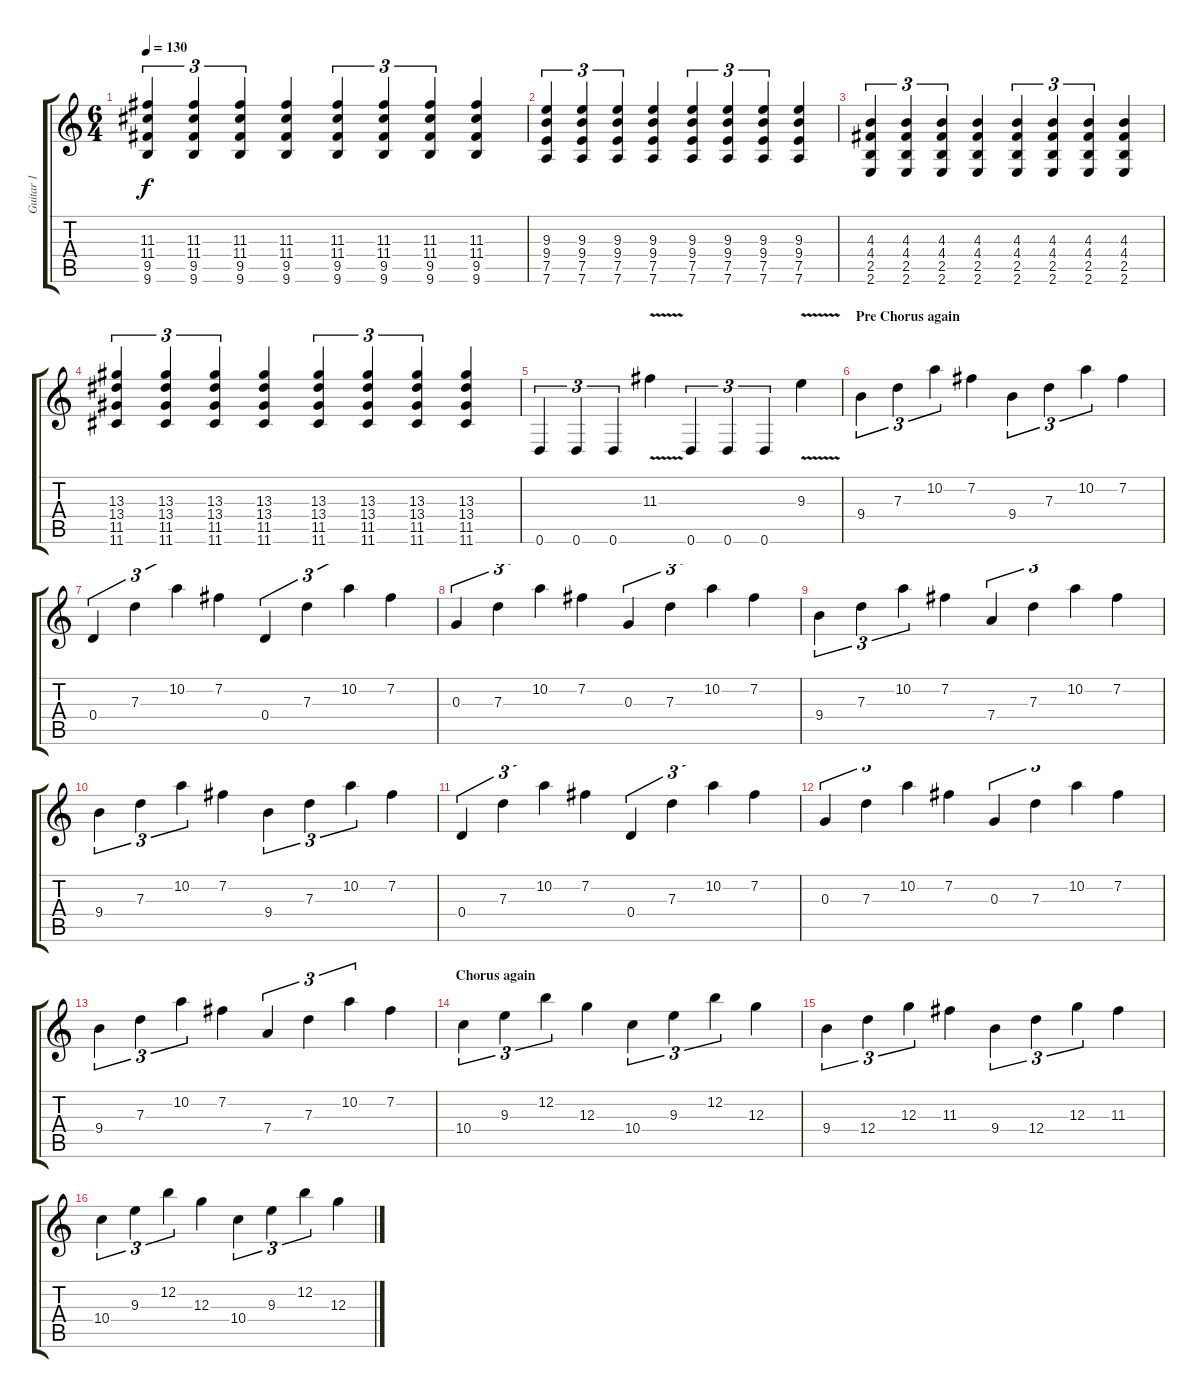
\track ("Guitar 1" "Guitar 1") {instrument distortionguitar}
\staff {score tabs}
\tuning (E4 B3 G3 D3 A2 D2) {hide}
\ts (6 4)
\tempo 130
\clef g2
\ks c
(11.3 11.4 9.5 9.6).4{tu (3 2) dy f} (11.3 11.4 9.5 9.6).4{tu (3 2)} (11.3 11.4 9.5 9.6).4{tu (3 2)} (11.3 11.4 9.5 9.6).4 (11.3 11.4 9.5 9.6).4{tu (3 2)} (11.3 11.4 9.5 9.6).4{tu (3 2)} (11.3 11.4 9.5 9.6).4{tu (3 2)} (11.3 11.4 9.5 9.6).4 |
(9.3 9.4 7.5 7.6).4{tu (3 2)} (9.3 9.4 7.5 7.6).4{tu (3 2)} (9.3 9.4 7.5 7.6).4{tu (3 2)} (9.3 9.4 7.5 7.6).4 (9.3 9.4 7.5 7.6).4{tu (3 2)} (9.3 9.4 7.5 7.6).4{tu (3 2)} (9.3 9.4 7.5 7.6).4{tu (3 2)} (9.3 9.4 7.5 7.6).4 |
(4.3 4.4 2.5 2.6).4{tu (3 2)} (4.3 4.4 2.5 2.6).4{tu (3 2)} (4.3 4.4 2.5 2.6).4{tu (3 2)} (4.3 4.4 2.5 2.6).4 (4.3 4.4 2.5 2.6).4{tu (3 2)} (4.3 4.4 2.5 2.6).4{tu (3 2)} (4.3 4.4 2.5 2.6).4{tu (3 2)} (4.3 4.4 2.5 2.6).4 |
(13.3 13.4 11.5 11.6).4{tu (3 2)} (13.3 13.4 11.5 11.6).4{tu (3 2)} (13.3 13.4 11.5 11.6).4{tu (3 2)} (13.3 13.4 11.5 11.6).4 (13.3 13.4 11.5 11.6).4{tu (3 2)} (13.3 13.4 11.5 11.6).4{tu (3 2)} (13.3 13.4 11.5 11.6).4{tu (3 2)} (13.3 13.4 11.5 11.6).4 |
0.6.4{tu (3 2)} 0.6.4{tu (3 2)} 0.6.4{tu (3 2)} 11.3{v}.4 0.6.4{tu (3 2)} 0.6.4{tu (3 2)} 0.6.4{tu (3 2)} 9.3{v}.4 |
\section ("" "Pre Chorus again")
9.4.4{tu (3 2)} 7.3.4{tu (3 2)} 10.2.4{tu (3 2)} 7.2.4 9.4.4{tu (3 2)} 7.3.4{tu (3 2)} 10.2.4{tu (3 2)} 7.2.4 |
0.4.4{tu (3 2)} 7.3.4{tu (3 2)} 10.2.4{tu (3 2)} 7.2.4 0.4.4{tu (3 2)} 7.3.4{tu (3 2)} 10.2.4{tu (3 2)} 7.2.4 |
0.3.4{tu (3 2)} 7.3.4{tu (3 2)} 10.2.4{tu (3 2)} 7.2.4 0.3.4{tu (3 2)} 7.3.4{tu (3 2)} 10.2.4{tu (3 2)} 7.2.4 |
9.4.4{tu (3 2)} 7.3.4{tu (3 2)} 10.2.4{tu (3 2)} 7.2.4 7.4.4{tu (3 2)} 7.3.4{tu (3 2)} 10.2.4{tu (3 2)} 7.2.4 |
9.4.4{tu (3 2)} 7.3.4{tu (3 2)} 10.2.4{tu (3 2)} 7.2.4 9.4.4{tu (3 2)} 7.3.4{tu (3 2)} 10.2.4{tu (3 2)} 7.2.4 |
0.4.4{tu (3 2)} 7.3.4{tu (3 2)} 10.2.4{tu (3 2)} 7.2.4 0.4.4{tu (3 2)} 7.3.4{tu (3 2)} 10.2.4{tu (3 2)} 7.2.4 |
0.3.4{tu (3 2)} 7.3.4{tu (3 2)} 10.2.4{tu (3 2)} 7.2.4 0.3.4{tu (3 2)} 7.3.4{tu (3 2)} 10.2.4{tu (3 2)} 7.2.4 |
9.4.4{tu (3 2)} 7.3.4{tu (3 2)} 10.2.4{tu (3 2)} 7.2.4 7.4.4{tu (3 2)} 7.3.4{tu (3 2)} 10.2.4{tu (3 2)} 7.2.4 |
\section ("" "Chorus again")
10.4.4{tu (3 2) instrument electricguitarclean} 9.3.4{tu (3 2)} 12.2.4{tu (3 2)} 12.3.4 10.4.4{tu (3 2)} 9.3.4{tu (3 2)} 12.2.4{tu (3 2)} 12.3.4 |
9.4.4{tu (3 2)} 12.4.4{tu (3 2)} 12.3.4{tu (3 2)} 11.3.4 9.4.4{tu (3 2)} 12.4.4{tu (3 2)} 12.3.4{tu (3 2)} 11.3.4 |
10.4.4{tu (3 2)} 9.3.4{tu (3 2)} 12.2.4{tu (3 2)} 12.3.4 10.4.4{tu (3 2)} 9.3.4{tu (3 2)} 12.2.4{tu (3 2)} 12.3.4
